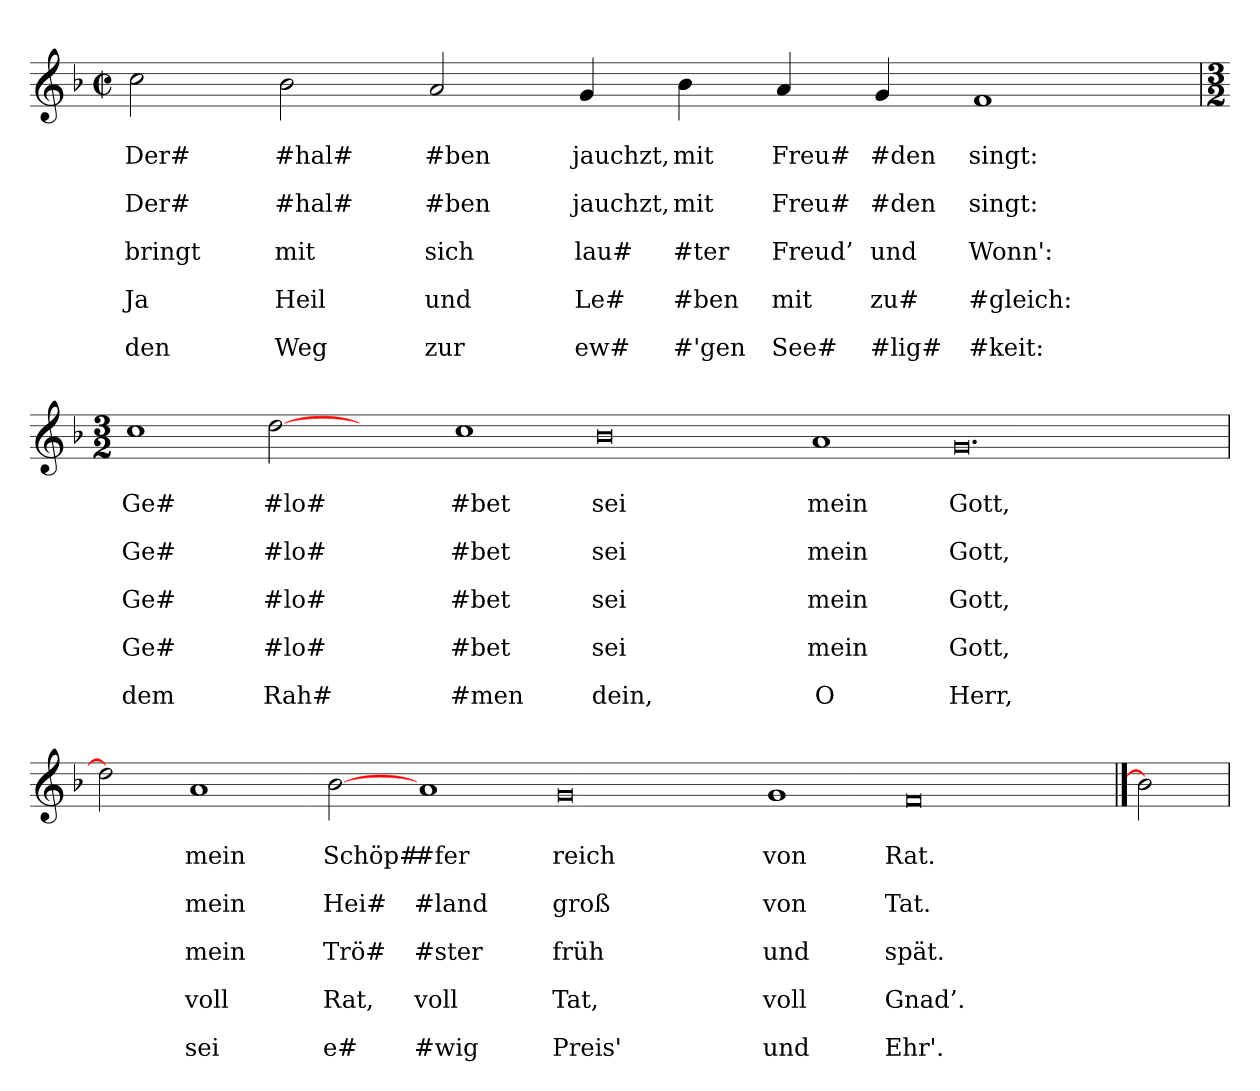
**kern	**text	**text	**text	**text	**text	**text	**text	**text	**text	**text
*part1	*part1	*part1	*part1	*part1	*part1	*part1	*part1	*part1	*part1	*part1
*staff1	*staff1	*staff1	*staff1	*staff1	*staff1	*staff1	*staff1	*staff1	*staff1	*staff1
*clefG2	*	*	*	*	*	*	*	*	*	*
*k[b-]	*	*	*	*	*	*	*	*	*	*
*M4/4	*	*	*	*	*	*	*	*	*	*
*met(c|)	*	*	*	*	*	*	*	*	*	*
=	=	=	=	=	=	=	=	=	=	=
2cc	.	Der#	.	Der#	.	bringt	.	Ja	.	den
2b-	.	#hal#	.	#hal#	.	mit	.	Heil	.	Weg
2a	.	#ben	.	#ben	.	sich	.	und	.	zur
4g	.	jauchzt,	.	jauchzt,	.	lau#	.	Le#	.	ew#
4b-	.	mit	.	mit	.	#ter	.	#ben	.	#'gen
4a	.	Freu#	.	Freu#	.	Freud’	.	mit	.	See#
4g	.	#den	.	#den	.	und	.	zu#	.	#lig#
1f	.	singt:	.	singt:	.	Wonn':	.	#gleich:	.	#keit:
=	=	=	=	=	=	=	=	=	=	=
*M3/2	*	*	*	*	*	*	*	*	*	*
1cc	.	Ge#	.	Ge#	.	Ge#	.	Ge#	.	dem
[2dd	.	#lo#	.	#lo#	.	#lo#	.	#lo#	.	Rah#
2ryy	.	.	.	.	.	.	.	.	.	.
1cc	.	#bet	.	#bet	.	#bet	.	#bet	.	#men
0b-	.	sei	.	sei	.	sei	.	sei	.	dein,
1a	.	mein	.	mein	.	mein	.	mein	.	O
0.g	.	Gott,	.	Gott,	.	Gott,	.	Gott,	.	Herr,
=	=	=	=	=	=	=	=	=	=	=
2dd]	.	.	.	.	.	.	.	.	.	.
1a	.	mein	.	mein	.	mein	.	voll	.	sei
[2b-	.	Schöp#	.	Hei#	.	Trö#	.	Rat,	.	e#
1a	.	#fer	.	#land	.	#ster	.	voll	.	#wig
0g	.	reich	.	groß	.	früh	.	Tat,	.	Preis'
1g	.	von	.	von	.	und	.	voll	.	und
0f	.	Rat.	.	Tat.	.	spät.	.	Gnad’.	.	Ehr'.
==1	==1	==1	==1	==1	==1	==1	==1	==1	==1	==1
2b-]	.	.	.	.	.	.	.	.	.	.
=	=	=	=	=	=	=	=	=	=	=
*-	*-	*-	*-	*-	*-	*-	*-	*-	*-	*-
